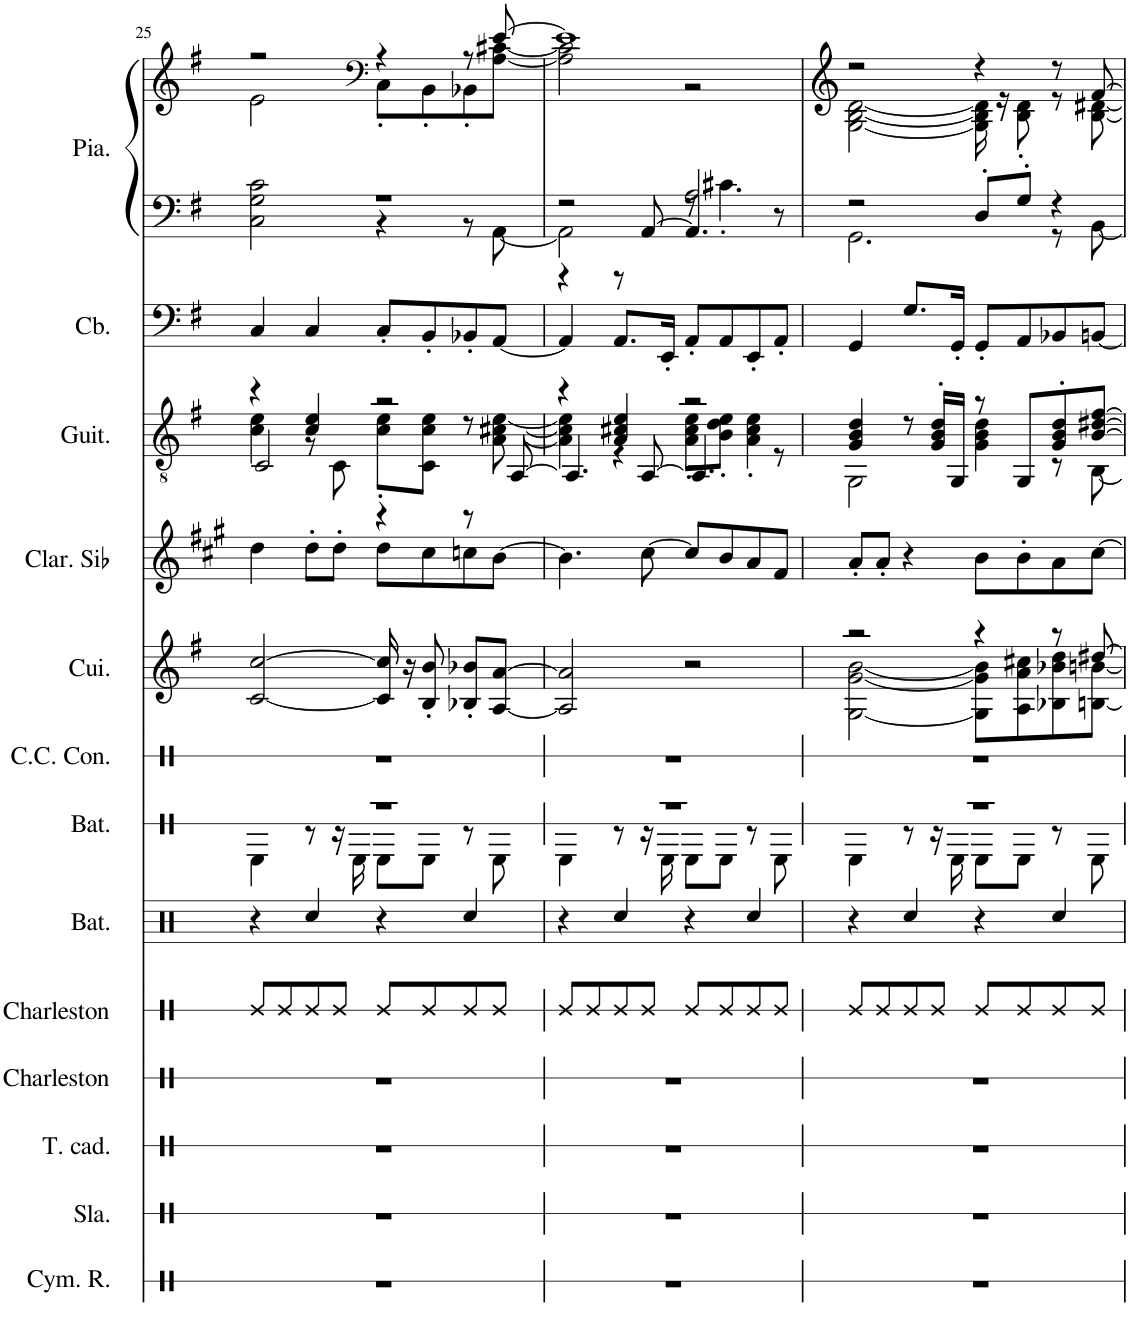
**kern	**kern	**kern	**kern	**kern	**kern	**kern	**kern	**kern	**kern	**kern	**kern	**kern	**kern
*part13	*part12	*part11	*part10	*part9	*part8	*part7	*part6	*part5	*part4	*part3	*part2	*part1	*part1
*staff14	*staff13	*staff12	*staff11	*staff10	*staff9	*staff8	*staff7	*staff6	*staff5	*staff4	*staff3	*staff2	*staff1
*I"Cymbale ride, RIDE CYMB	*I"Slap, LOW TOM	*I"Tambour sur cadre, MID TOM	*I"Charleston, OPEN HIHAT	*I"Charleston, CLOSED H.H	*I"Batterie, SNARE DRUM	*I"Batterie	*I"Caisse claire de concert, SEASHORE	*I"Cuivres, BRASS 1	*I"Clarinette en Sib	*I"Guitare acoustique, STEEL GTR	*I"Contrebasse, ACOU BASS	*I"Piano, A.PIANO 1	*
*I'Cym. R.	*I'Sla.	*I'T. cad.	*I'Charleston	*I'Charleston	*I'Bat.	*I'Bat.	*I'C.C. Con.	*I'Cui.	*I'Clar. Sib	*I'Guit.	*I'Cb.	*I'Pia.	*
!!LO:PB:g=z
*clefX	*clefX	*clefX	*clefX	*clefX	*clefX	*clefX	*clefX	*clefG2	*clefG2	*clefGv2	*clefF4	*clefG2	*clefF4
*	*	*	*	*	*	*	*	*	*Trd1c2	*	*Trd7c12	*	*
*k[]	*k[]	*k[]	*k[]	*k[]	*k[]	*k[]	*k[f#]	*k[f#]	*k[f#c#g#]	*k[f#]	*k[f#]	*k[f#]	*k[f#]
*M4/4	*M4/4	*M4/4	*M4/4	*M4/4	*M4/4	*M4/4	*M4/4	*M4/4	*M4/4	*M4/4	*M4/4	*M4/4	*M4/4
=25	=25	=25	=25	=25	=25	=25	=25	=25	=25	=25	=25	=25	=25
*	*	*	*	*	*	*^	*	*	*	*^	*	*^	*^
*	*	*	*	*	*	*	*	*	*	*	*	*^	*	*	*	*	*
1r	1r	1r	1r	8Re/L	4r	1r	4RE\	1r	[2c/ [2cc/	4dd\	4r	4c\ 4e\	2C/	4C/	1r	2C\ 2G\ 2c\	2r	2e\
.	.	.	.	8Re/	.	.	.	.	.	.	.	.	.	.	.	.	.	.
.	.	.	.	8Re/	4Rcc/	.	8r	.	.	8dd'\L	4c/ 4e/	8r	.	4C/	.	.	.	.
.	.	.	.	8Re/J	.	.	16r	.	.	8dd'\J	.	8C\	.	.	.	.	.	.
.	.	.	.	.	.	.	16RE\	.	.	.	.	.	.	.	.	.	.	.
*	*	*	*	*	*	*	*	*	*	*	*	*	*	*	*	*	*clefF4	*
.	.	.	.	8Re/L	4r	.	8RE\L	.	16c/] 16cc/]	8dd\L	2r	8c\' 8e\'L	4r	8C'/L	.	4r	4r	8C'\L
.	.	.	.	.	.	.	.	.	16r	.	.	.	.	.	.	.	.	.
.	.	.	.	8Re/	.	.	8RE\J	.	8B/' 8b/'	8cc#\	.	8C\ 8c\ 8e\J	.	8BB'/	.	.	.	8BB'\
.	.	.	.	8Re/	4Rcc/	.	8r	.	8B-X/' 8b-X/'L	8ccn\	.	8r	8r	8BB-X'/	.	8r	8r	8BB-X'\
.	.	.	.	8Re/J	.	.	8RE\	.	[8A/ [8a/J	[8b\J	.	[8A\ [8c#X\ [8e\	[8AA/	[8AA/J	.	[8AA\	[8e/	[8A\ [8c#X\J
=26	=26	=26	=26	=26	=26	=26	=26	=26	=26	=26	=26	=26	=26	=26	=26	=26	=26	=26
*	*	*	*	*	*	*	*	*	*	*	*	*	*	*	*	*^	*	*
1r	1r	1r	1r	8Re/L	4r	1r	4RE\	1r	2A/] 2a/]	4.b\]	4r	4A\] 4c#\] 4e\]	4.AA/]	4AA/]	2r	2AA\]	4r	1e]	2A\] 2c#\]
.	.	.	.	8Re/	.	.	.	.	.	.	.	.	.	.	.	.	.	.	.
.	.	.	.	8Re/	4Rcc/	.	8r	.	.	.	4A/ 4c#X/ 4e/	4r	.	8.AA/L	.	.	8r	.	.
.	.	.	.	8Re/J	.	.	16r	.	.	[8cc#\	.	.	[8AA/	.	.	.	[8AA/	.	.
.	.	.	.	.	.	.	16RE\	.	.	.	.	.	.	16EE'/Jk	.	.	.	.	.
.	.	.	.	8Re/L	4r	.	8RE\L	.	2r	8cc#/L]	2r	8A\' 8c#\' 8e\'L	4.AA/]	8AA'/L	2A/	8r	4.AA/]	.	2r
.	.	.	.	8Re/	.	.	8RE\J	.	.	8b/	.	8B\' 8d\' 8e\'J	.	8AA/	.	4.c#X'\	.	.	.
.	.	.	.	8Re/	4Rcc/	.	8r	.	.	8a/	.	4A\' 4c#\' 4e\'	.	8EE'/	.	.	.	.	.
.	.	.	.	8Re/J	.	.	8RE\	.	.	8f#/J	.	.	8r	8AA'/J	.	.	8r	.	.
*	*	*	*	*	*	*	*	*	*	*	*	*v	*v	*	*	*v	*v	*	*
=27	=27	=27	=27	=27	=27	=27	=27	=27	=27	=27	=27	=27	=27	=27	=27	=27	=27
*	*	*	*	*	*	*	*	*	*^	*	*	*	*	*	*	*	*
1r	1r	1r	1r	8Re/L	4r	1r	4RE\	1r	2r	[2G\ [2g\ [2b\	8a'/L	4G/ 4B/ 4d/	2GG\	4GG/	2r	2.GG\	2r	[2G\ [2B\ [2d\
.	.	.	.	8Re/	.	.	.	.	.	.	8a'/J	.	.	.	.	.	.	.
.	.	.	.	8Re/	4Rcc/	.	8r	.	.	.	4r	8r	.	8.G/L	.	.	.	.
.	.	.	.	8Re/J	.	.	16r	.	.	.	.	16G/' 16B/' 16d/'LL	.	.	.	.	.	.
.	.	.	.	.	.	.	16RE\	.	.	.	.	16GG/JJ	.	16GG'/Jk	.	.	.	.
.	.	.	.	8Re/L	4r	.	8RE\L	.	4r	8G\] 8g\] 8b\]L	8b\L	8r	4G\ 4B\ 4d\	8GG'/L	8D'/L	.	4r	16G\] 16B\] 16d\]
.	.	.	.	.	.	.	.	.	.	.	.	.	.	.	.	.	.	16r
.	.	.	.	8Re/	.	.	8RE\J	.	.	8A\ 8a\ 8cc#X\	8b'\	8GG/L	.	8AA/	8G'/J	.	.	8B\' 8d\'
.	.	.	.	8Re/	4Rcc/	.	8r	.	8r	8B-X\ 8b-X\ 8dd\	8a\	8G/' 8B/' 8d/'	8r	8BB-X/	4r	8r	8r	8r
.	.	.	.	8Re/J	.	.	8RE\	.	[8dd#X/	[8Bn\ [8bn\J	[8cc#\J	[8B/ [8d#X/ [8f#/J	[8BB\	[8BBn/J	.	[8BB\	[8f#/	[8B\ [8d#X\
*	*	*	*	*	*	*	*	*	*	*	*	*	*	*	*v	*v	*	*
*	*	*	*	*	*	*v	*v	*	*v	*v	*	*v	*v	*	*	*v	*v
=	=	=	=	=	=	=	=	=	=	=	=	=	=
*-	*-	*-	*-	*-	*-	*-	*-	*-	*-	*-	*-	*-	*-
